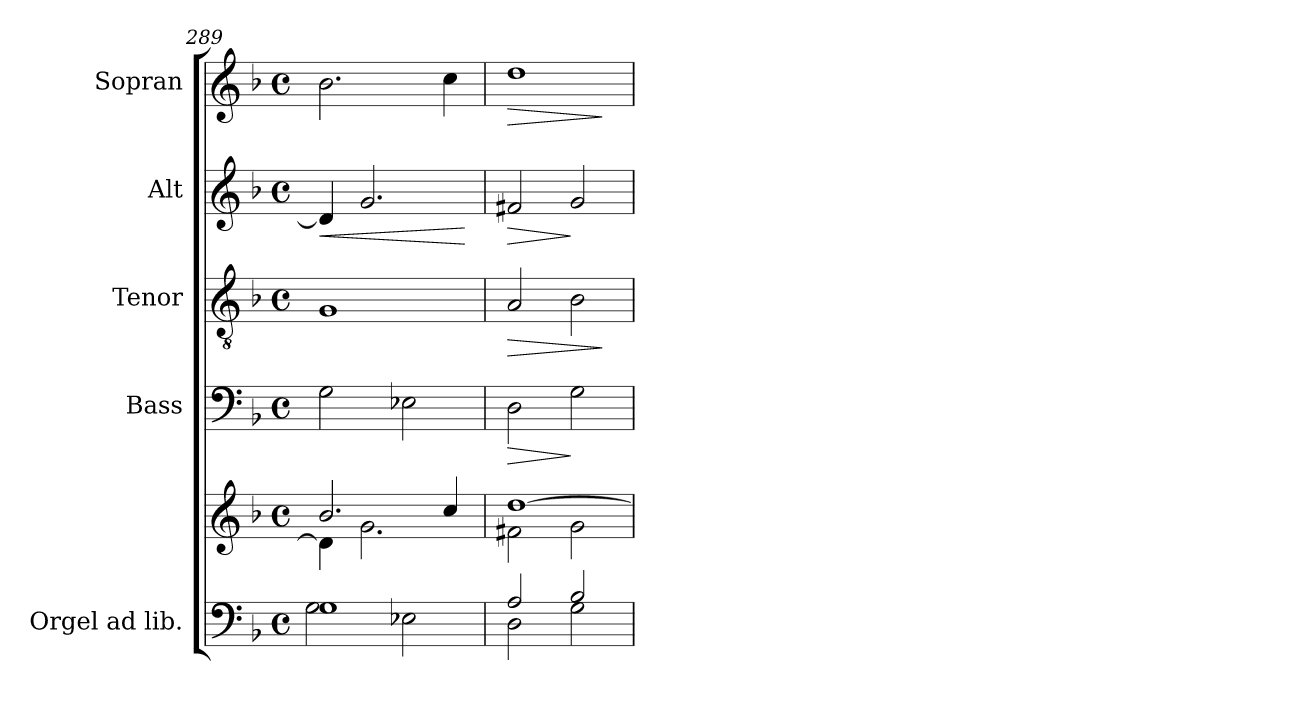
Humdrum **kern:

**kern	**kern	**kern	**dynam	**kern	**dynam	**kern	**dynam	**kern	**dynam
*part5	*part5	*part4	*part4	*part3	*part3	*part2	*part2	*part1	*part1
*staff6	*staff5	*staff4	*staff4	*staff3	*staff3	*staff2	*staff2	*staff1	*staff1
*I"Orgel ad lib.	*	*I"Bass	*	*I"Tenor	*	*I"Alt	*	*I"Sopran	*
*	*	*I'B.	*	*I'T.	*	*I'A.	*	*I'S.	*
*clefF4	*clefG2	*clefF4	*	*clefGv2	*	*clefG2	*	*clefG2	*
*k[b-]	*k[b-]	*k[b-]	*	*k[b-]	*	*k[b-]	*	*k[b-]	*
*F:	*F:	*F:	*	*F:	*	*F:	*	*F:	*
*M4/4	*M4/4	*M4/4	*	*M4/4	*	*M4/4	*	*M4/4	*
*met(c)	*met(c)	*met(c)	*	*met(c)	*	*met(c)	*	*met(c)	*
=289	=289	=289	=289	=289	=289	=289	=289	=289	=289
*^	*^	*	*	*	*	*	*	*	*
!	!	!	!	!	!	!	!	!	!LO:HP:b	!	!
1G	2G\	2.b-/	4d\]	2G\	.	1G	.	4d/]	<	2.b-\	.
.	.	.	2.g\	.	.	.	.	2.g/	.	.	.
.	2E-X\	.	.	2E-X\	.	.	.	.	.	.	.
.	.	4cc/	.	.	.	.	.	.	.	4cc\	.
*v	*v	*	*	*	*	*	*	*	*	*	*
*	*v	*v	*	*	*	*	*	*	*	*
.	.	.	.	.	.	.	[	.	.
=290	=290	=290	=290	=290	=290	=290	=290	=290	=290
*^	*^	*	*	*	*	*	*	*	*
!	!	!	!	!	!LO:HP:b	!	!LO:HP:b	!	!LO:HP:b	!	!LO:HP:b
2A/	2D\	[>1dd	2f#X\	2D\	>	2A/	>	2f#X/	>	1dd	>
2B-/	2G\	.	2g\	2G\	]	2B-\	.	2g/	]	.	.
*v	*v	*	*	*	*	*	*	*	*	*	*
*	*v	*v	*	*	*	*	*	*	*	*
.	.	.	.	.	]	.	.	.	]
=	=	=	=	=	=	=	=	=	=
*-	*-	*-	*-	*-	*-	*-	*-	*-	*-
